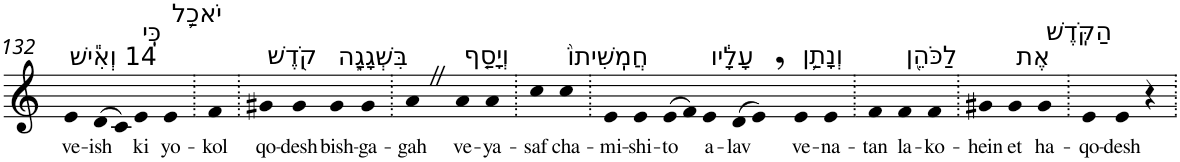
**kern	**text
*part1	*part1
*staff1	*staff1
*I"Piano	*
*I'Pno	*
!!LO:PB:g=z
*clefG2	*
*k[]	*
=132	=132
!LO:TX:a:t=14 וְאִ֕ישׁ	!
!	!LO:LY:b
4e	ve-
!	!LO:LY:b
(>8d	-ish
8c)	.
!LO:TX:a:t=כִּֽי	!
!	!LO:LY:b
4e	ki
!LO:TX:a:t=יֹאכַ֥ל	!
!	!LO:LY:b
4e	yo-
=133.	=133.
!	!LO:LY:b
4f	-kol
=134.	=134.
!LO:TX:a:t=קֹ֖דֶשׁ	!
!	!LO:LY:b
4g#X	qo-
!	!LO:LY:b
4g#	-desh
!LO:TX:a:t=בִּשְׁגָגָ֑ה	!
!	!LO:LY:b
4g#	bish-
!	!LO:LY:b
4g#	-ga-
=135.	=135.
!	!LO:LY:b
4aZ	-gah
!LO:TX:a:t=וְיָסַ֤ף	!
!	!LO:LY:b
4a	ve-
!	!LO:LY:b
4a	-ya-
=136.	=136.
!	!LO:LY:b
4cc	-saf
!LO:TX:a:t=חֲמִֽשִׁיתוֹ֙	!
!	!LO:LY:b
4cc	cha-
=137.	=137.
!	!LO:LY:b
4e	-mi-
!	!LO:LY:b
4e	-shi-
!	!LO:LY:b
(>8e	-to
8f)	.
!LO:TX:a:t=עָלָ֔יו	!
!	!LO:LY:b
4e	a-
!	!LO:LY:b
(>8d	-lav
8e,)	.
!LO:TX:a:t=וְנָתַ֥ן	!
!	!LO:LY:b
4e	ve-
!	!LO:LY:b
4e	-na-
=138.	=138.
!	!LO:LY:b
4f	-tan
!LO:TX:a:t=לַכֹּהֵ֖ן	!
!	!LO:LY:b
4f	la-
!	!LO:LY:b
4f	-ko-
=139.	=139.
!	!LO:LY:b
4g#X	-hein
!LO:TX:a:t=אֶת	!
!	!LO:LY:b
4g#	et
!LO:TX:a:t=הַקֹּֽדֶשׁ	!
!	!LO:LY:b
4g#	ha-
=140.	=140.
!	!LO:LY:b
4e	-qo-
!	!LO:LY:b
4e	-desh
4r	.
=.	=.
*-	*-
